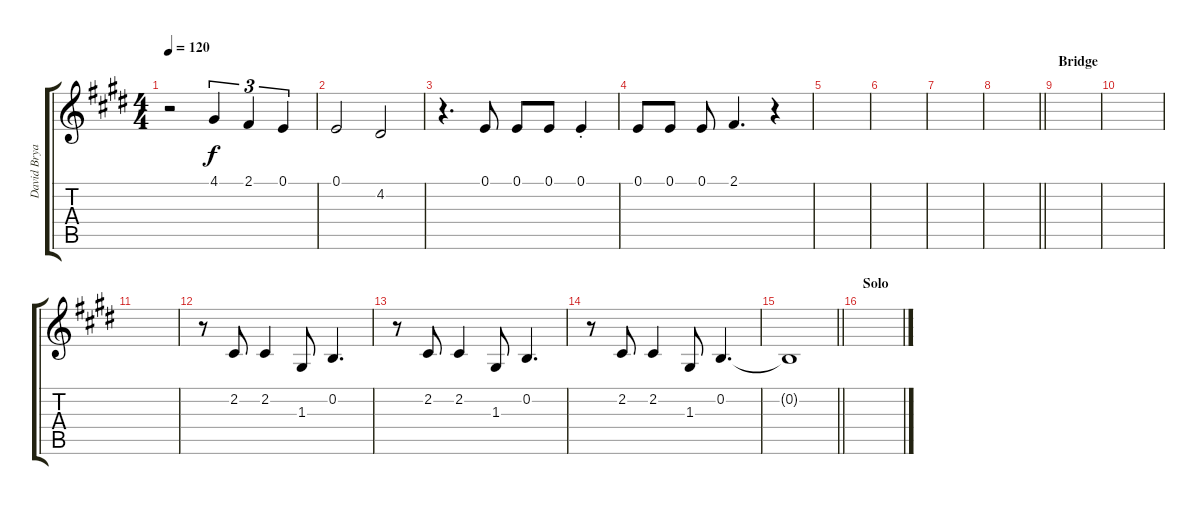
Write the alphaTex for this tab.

\track ("David Bryan (Backing Vocals)" "David Brya") {instrument tuba}
\staff {score tabs}
\tuning (E4 B3 G3 D3 A2 E2) {hide}
\ts (4 4)
\tempo 120
\clef g2
\ks c#minor
r.2{dy f} 4.1.4{tu (3 2)} 2.1.4{tu (3 2)} 0.1.4{tu (3 2)} |
0.1.2 4.2.2 |
r.4{d} 0.1.8 0.1.8 0.1.8 0.1{st}.4 |
0.1.8 0.1.8 0.1.8 2.1.4{d} r.4 |
|
|
|
\barLineRight lightlight
|
\section ("" "Bridge")
|
|
|
r.8 2.2.8 2.2.4 1.3.8 0.2.4{d} |
r.8 2.2.8 2.2.4 1.3.8 0.2.4{d} |
r.8 2.2.8 2.2.4 1.3.8 0.2.4{d} |
\barLineRight lightlight
0.2{t}.1 |
\section ("" "Solo")
